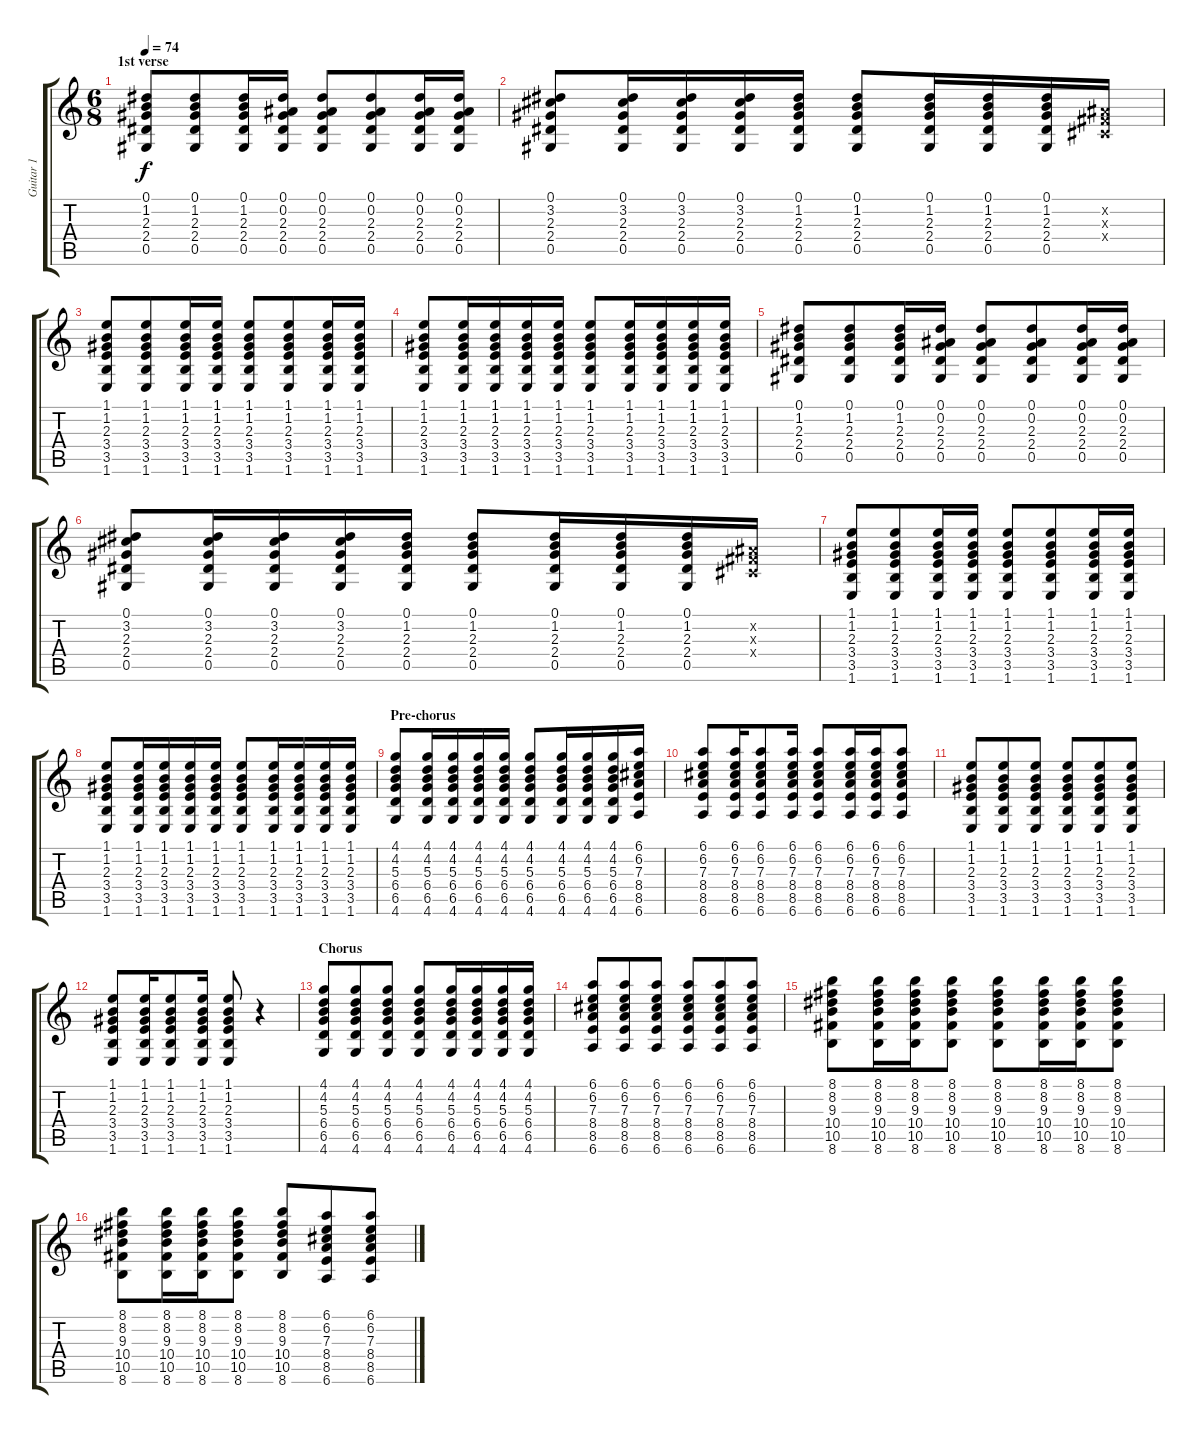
\track ("Guitar 1" "Guitar 1") {instrument acousticguitarsteel}
\staff {score tabs}
\tuning (Eb4 Bb3 Gb3 Db3 Ab2 Eb2) {hide}
\ts (6 8)
\section ("" "1st verse")
\tempo 74
\clef g2
\ks c
(0.1 1.2 2.3 2.4 0.5).8{dy f instrument acousticguitarsteel} (0.1 1.2 2.3 2.4 0.5).8 (0.1 1.2 2.3 2.4 0.5).16 (0.1 0.2 2.3 2.4 0.5).16 (0.1 0.2 2.3 2.4 0.5).8 (0.1 0.2 2.3 2.4 0.5).8 (0.1 0.2 2.3 2.4 0.5).16 (0.1 0.2 2.3 2.4 0.5).16 |
(0.1 3.2 2.3 2.4 0.5).8 (0.1 3.2 2.3 2.4 0.5).16 (0.1 3.2 2.3 2.4 0.5).16 (0.1 3.2 2.3 2.4 0.5).16 (0.1 1.2 2.3 2.4 0.5).16 (0.1 1.2 2.3 2.4 0.5).8 (0.1 1.2 2.3 2.4 0.5).16 (0.1 1.2 2.3 2.4 0.5).16 (0.1 1.2 2.3 2.4 0.5).16 (0.2{x} 0.3{x} 0.4{x}).16 |
(1.1 1.2 2.3 3.4 3.5 1.6).8 (1.1 1.2 2.3 3.4 3.5 1.6).8 (1.1 1.2 2.3 3.4 3.5 1.6).16 (1.1 1.2 2.3 3.4 3.5 1.6).16 (1.1 1.2 2.3 3.4 3.5 1.6).8 (1.1 1.2 2.3 3.4 3.5 1.6).8 (1.1 1.2 2.3 3.4 3.5 1.6).16 (1.1 1.2 2.3 3.4 3.5 1.6).16 |
(1.1 1.2 2.3 3.4 3.5 1.6).8 (1.1 1.2 2.3 3.4 3.5 1.6).16 (1.1 1.2 2.3 3.4 3.5 1.6).16 (1.1 1.2 2.3 3.4 3.5 1.6).16 (1.1 1.2 2.3 3.4 3.5 1.6).16 (1.1 1.2 2.3 3.4 3.5 1.6).8 (1.1 1.2 2.3 3.4 3.5 1.6).16 (1.1 1.2 2.3 3.4 3.5 1.6).16 (1.1 1.2 2.3 3.4 3.5 1.6).16 (1.1 1.2 2.3 3.4 3.5 1.6).16 |
(0.1 1.2 2.3 2.4 0.5).8 (0.1 1.2 2.3 2.4 0.5).8 (0.1 1.2 2.3 2.4 0.5).16 (0.1 0.2 2.3 2.4 0.5).16 (0.1 0.2 2.3 2.4 0.5).8 (0.1 0.2 2.3 2.4 0.5).8 (0.1 0.2 2.3 2.4 0.5).16 (0.1 0.2 2.3 2.4 0.5).16 |
(0.1 3.2 2.3 2.4 0.5).8 (0.1 3.2 2.3 2.4 0.5).16 (0.1 3.2 2.3 2.4 0.5).16 (0.1 3.2 2.3 2.4 0.5).16 (0.1 1.2 2.3 2.4 0.5).16 (0.1 1.2 2.3 2.4 0.5).8 (0.1 1.2 2.3 2.4 0.5).16 (0.1 1.2 2.3 2.4 0.5).16 (0.1 1.2 2.3 2.4 0.5).16 (0.2{x} 0.3{x} 0.4{x}).16 |
(1.1 1.2 2.3 3.4 3.5 1.6).8 (1.1 1.2 2.3 3.4 3.5 1.6).8 (1.1 1.2 2.3 3.4 3.5 1.6).16 (1.1 1.2 2.3 3.4 3.5 1.6).16 (1.1 1.2 2.3 3.4 3.5 1.6).8 (1.1 1.2 2.3 3.4 3.5 1.6).8 (1.1 1.2 2.3 3.4 3.5 1.6).16 (1.1 1.2 2.3 3.4 3.5 1.6).16 |
(1.1 1.2 2.3 3.4 3.5 1.6).8 (1.1 1.2 2.3 3.4 3.5 1.6).16 (1.1 1.2 2.3 3.4 3.5 1.6).16 (1.1 1.2 2.3 3.4 3.5 1.6).16 (1.1 1.2 2.3 3.4 3.5 1.6).16 (1.1 1.2 2.3 3.4 3.5 1.6).8 (1.1 1.2 2.3 3.4 3.5 1.6).16 (1.1 1.2 2.3 3.4 3.5 1.6).16 (1.1 1.2 2.3 3.4 3.5 1.6).16 (1.1 1.2 2.3 3.4 3.5 1.6).16 |
\section ("" "Pre-chorus")
(4.1 4.2 5.3 6.4 6.5 4.6).8 (4.1 4.2 5.3 6.4 6.5 4.6).16 (4.1 4.2 5.3 6.4 6.5 4.6).16 (4.1 4.2 5.3 6.4 6.5 4.6).16 (4.1 4.2 5.3 6.4 6.5 4.6).16 (4.1 4.2 5.3 6.4 6.5 4.6).8 (4.1 4.2 5.3 6.4 6.5 4.6).16 (4.1 4.2 5.3 6.4 6.5 4.6).16 (4.1 4.2 5.3 6.4 6.5 4.6).16 (6.1 6.2 7.3 8.4 8.5 6.6).16 |
(6.1 6.2 7.3 8.4 8.5 6.6).8 (6.1 6.2 7.3 8.4 8.5 6.6).16 (6.1 6.2 7.3 8.4 8.5 6.6).8 (6.1 6.2 7.3 8.4 8.5 6.6).16 (6.1 6.2 7.3 8.4 8.5 6.6).8 (6.1 6.2 7.3 8.4 8.5 6.6).16 (6.1 6.2 7.3 8.4 8.5 6.6).16 (6.1 6.2 7.3 8.4 8.5 6.6).8 |
(1.1 1.2 2.3 3.4 3.5 1.6).8 (1.1 1.2 2.3 3.4 3.5 1.6).8 (1.1 1.2 2.3 3.4 3.5 1.6).8 (1.1 1.2 2.3 3.4 3.5 1.6).8 (1.1 1.2 2.3 3.4 3.5 1.6).8 (1.1 1.2 2.3 3.4 3.5 1.6).8 |
(1.1 1.2 2.3 3.4 3.5 1.6).8 (1.1 1.2 2.3 3.4 3.5 1.6).16 (1.1 1.2 2.3 3.4 3.5 1.6).8 (1.1 1.2 2.3 3.4 3.5 1.6).16 (1.1 1.2 2.3 3.4 3.5 1.6).8 r.4 |
\section ("" "Chorus")
(4.1 4.2 5.3 6.4 6.5 4.6).8 (4.1 4.2 5.3 6.4 6.5 4.6).8 (4.1 4.2 5.3 6.4 6.5 4.6).8 (4.1 4.2 5.3 6.4 6.5 4.6).8 (4.1 4.2 5.3 6.4 6.5 4.6).16 (4.1 4.2 5.3 6.4 6.5 4.6).16 (4.1 4.2 5.3 6.4 6.5 4.6).16 (4.1 4.2 5.3 6.4 6.5 4.6).16 |
(6.1 6.2 7.3 8.4 8.5 6.6).8 (6.1 6.2 7.3 8.4 8.5 6.6).8 (6.1 6.2 7.3 8.4 8.5 6.6).8 (6.1 6.2 7.3 8.4 8.5 6.6).8 (6.1 6.2 7.3 8.4 8.5 6.6).8 (6.1 6.2 7.3 8.4 8.5 6.6).8 |
(8.1 8.2 9.3 10.4 10.5 8.6).8 (8.1 8.2 9.3 10.4 10.5 8.6).16 (8.1 8.2 9.3 10.4 10.5 8.6).16 (8.1 8.2 9.3 10.4 10.5 8.6).8 (8.1 8.2 9.3 10.4 10.5 8.6).8 (8.1 8.2 9.3 10.4 10.5 8.6).16 (8.1 8.2 9.3 10.4 10.5 8.6).16 (8.1 8.2 9.3 10.4 10.5 8.6).8 |
(8.1 8.2 9.3 10.4 10.5 8.6).8 (8.1 8.2 9.3 10.4 10.5 8.6).16 (8.1 8.2 9.3 10.4 10.5 8.6).16 (8.1 8.2 9.3 10.4 10.5 8.6).8 (8.1 8.2 9.3 10.4 10.5 8.6).8 (6.1 6.2 7.3 8.4 8.5 6.6).8 (6.1 6.2 7.3 8.4 8.5 6.6).8
